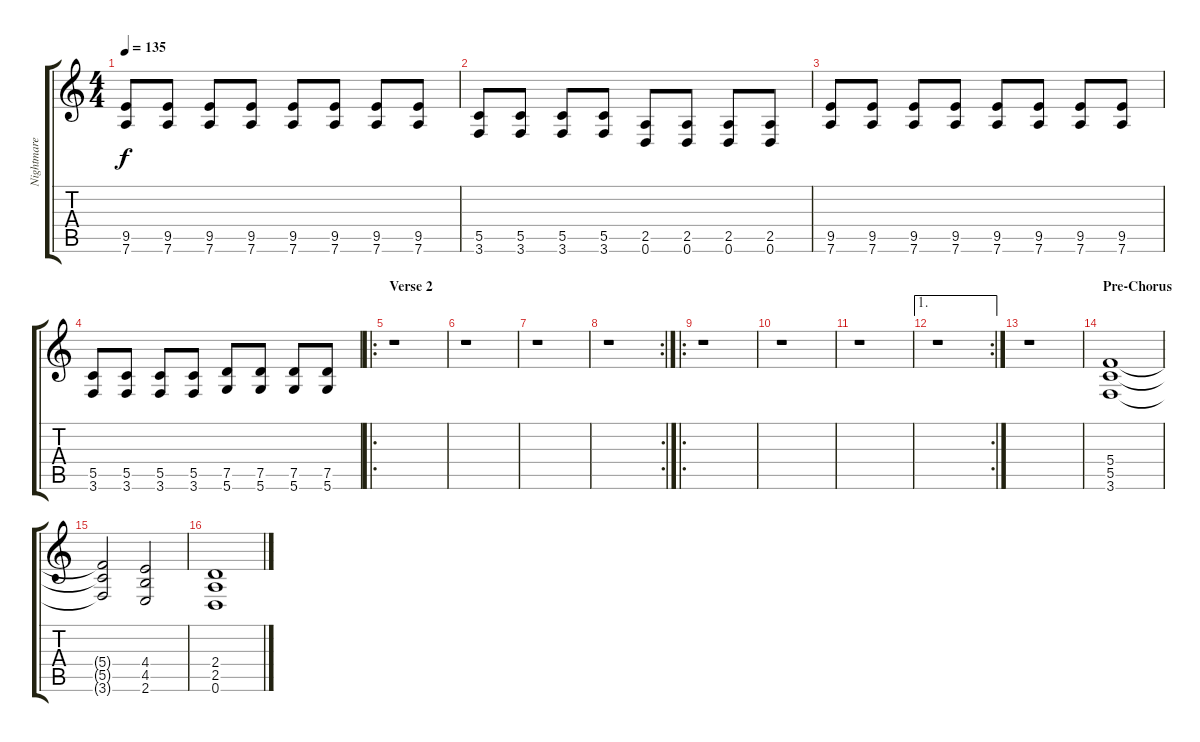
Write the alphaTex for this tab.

\track ("Nightmare Industrie" "Nightmare ") {instrument overdrivenguitar}
\staff {score tabs}
\tuning (D4 A3 F3 C3 G2 D2) {hide}
\ts (4 4)
\tempo 135
\clef g2
\ks c
(9.5 7.6).8{dy f} (9.5 7.6).8 (9.5 7.6).8 (9.5 7.6).8 (9.5 7.6).8 (9.5 7.6).8 (9.5 7.6).8 (9.5 7.6).8 |
(5.5 3.6).8 (5.5 3.6).8 (5.5 3.6).8 (5.5 3.6).8 (2.5 0.6).8 (2.5 0.6).8 (2.5 0.6).8 (2.5 0.6).8 |
(9.5 7.6).8 (9.5 7.6).8 (9.5 7.6).8 (9.5 7.6).8 (9.5 7.6).8 (9.5 7.6).8 (9.5 7.6).8 (9.5 7.6).8 |
(5.5 3.6).8 (5.5 3.6).8 (5.5 3.6).8 (5.5 3.6).8 (7.5 5.6).8 (7.5 5.6).8 (7.5 5.6).8 (7.5 5.6).8 |
\ro
\section ("" "Verse 2")
r.1 |
r.1 |
r.1 |
\rc 2
r.1 |
\ro
r.1 |
r.1 |
r.1 |
\ae 1
\rc 2
r.1 |
r.1 |
\section ("" "Pre-Chorus")
(5.4 5.5 3.6).1 |
(5.4{t} 5.5{t} 3.6{t}).2 (4.4 4.5 2.6).2 |
(2.4 2.5 0.6).1
